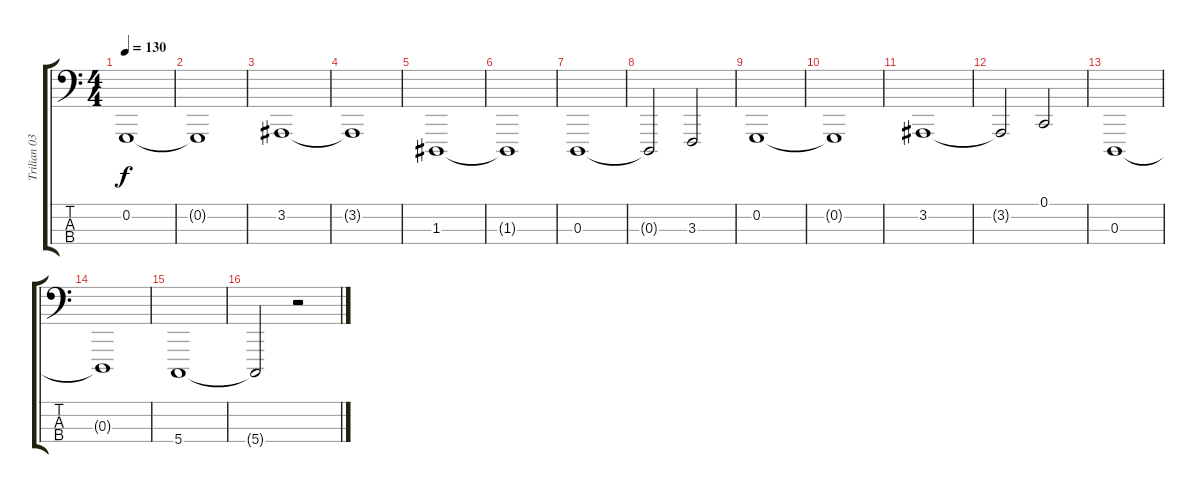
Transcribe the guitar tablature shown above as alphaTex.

\track ("Trilian 03" "Trilian 03") {instrument lead2sawtooth}
\staff {score tabs}
\tuning (C2 G1 D1 G0) {hide}
\ts (4 4)
\tempo 130
\clef f4
\ks c
0.2.1{dy f} |
0.2{t}.1 |
3.2.1 |
3.2{t}.1 |
1.3.1 |
1.3{t}.1 |
0.3.1 |
0.3{t}.2 3.3.2 |
0.2.1 |
0.2{t}.1 |
3.2.1 |
3.2{t}.2 0.1.2 |
0.3.1 |
0.3{t}.1 |
5.4.1 |
5.4{t}.2 r.2
